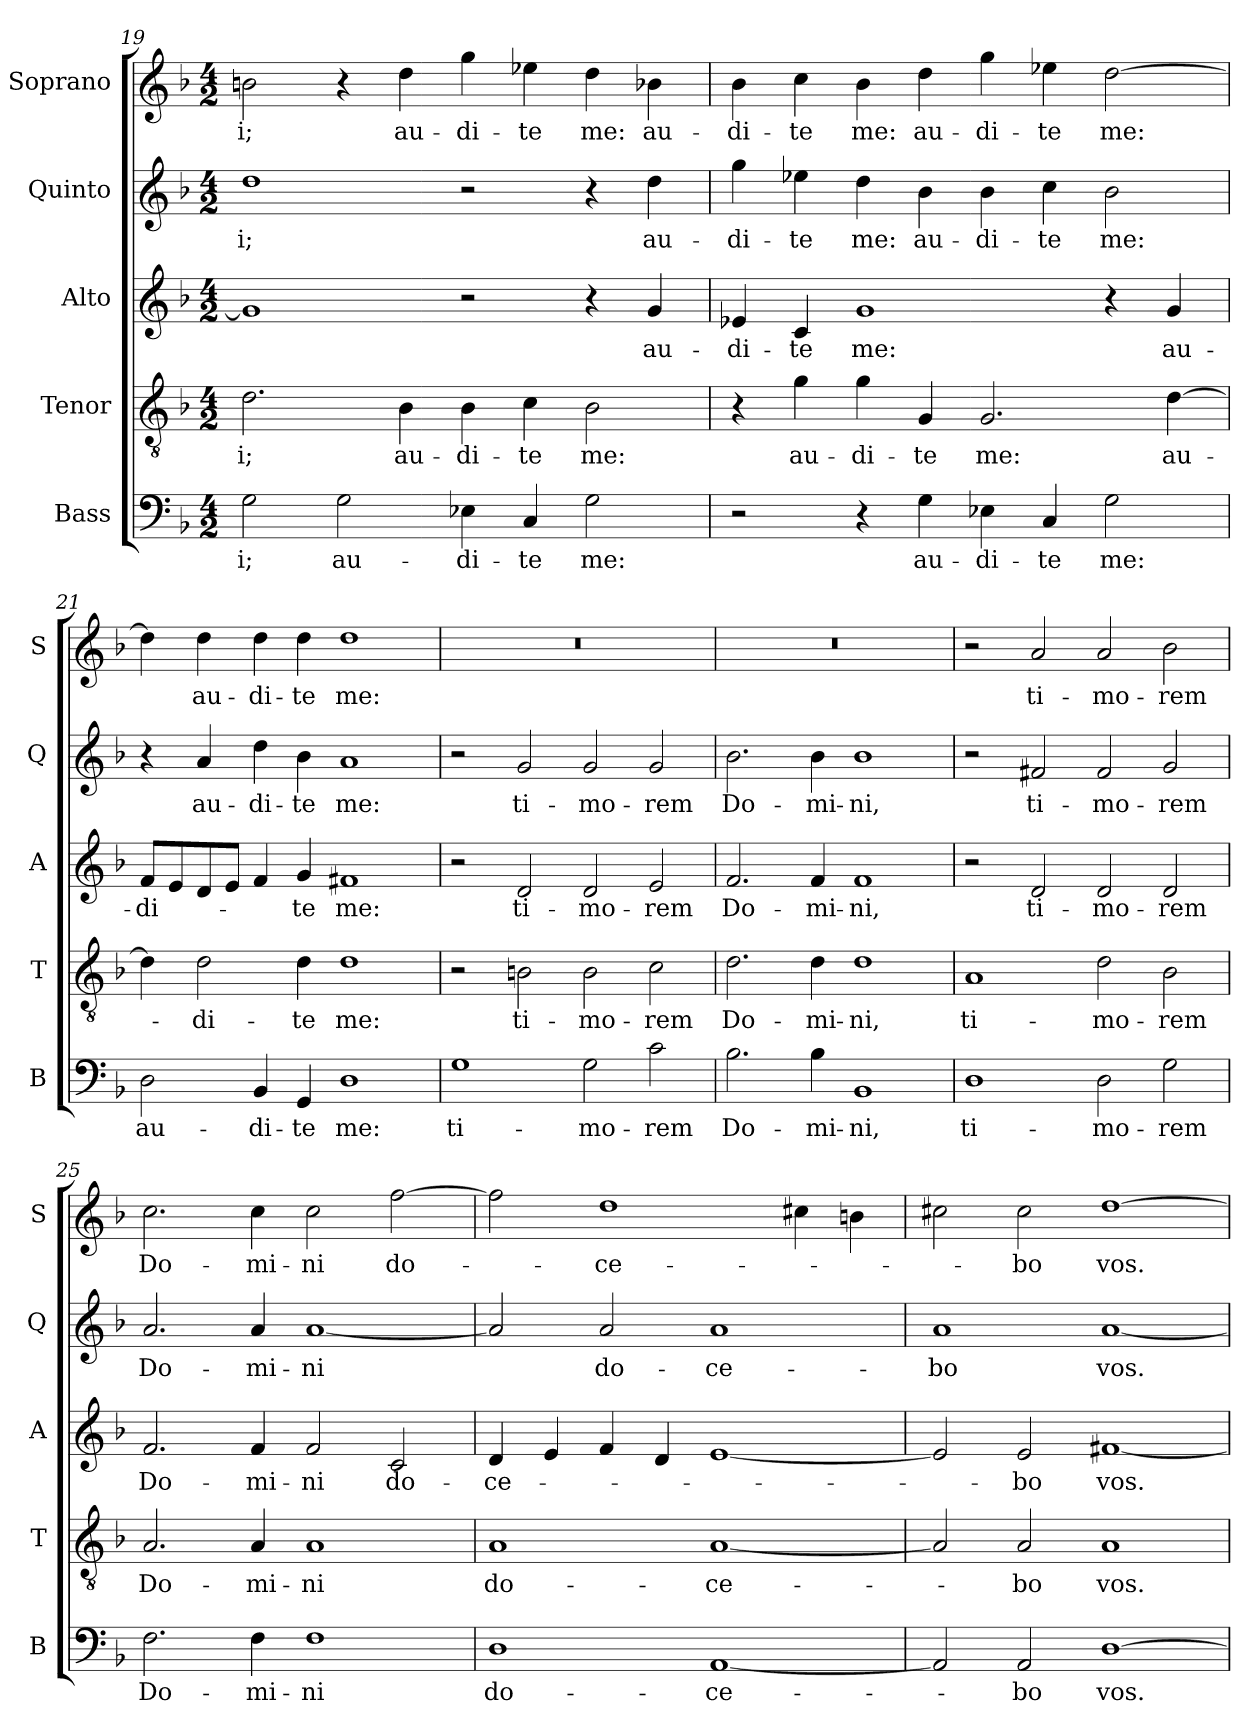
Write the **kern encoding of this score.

**kern	**text	**kern	**text	**kern	**text	**kern	**text	**kern	**text
*part5	*part5	*part4	*part4	*part3	*part3	*part2	*part2	*part1	*part1
*staff5	*staff5	*staff4	*staff4	*staff3	*staff3	*staff2	*staff2	*staff1	*staff1
*I"Bass	*	*I"Tenor	*	*I"Alto	*	*I"Quinto	*	*I"Soprano	*
*I'B	*	*I'T	*	*I'A	*	*I'Q	*	*I'S	*
*clefF4	*	*clefGv2	*	*clefG2	*	*clefG2	*	*clefG2	*
*k[b-]	*	*k[b-]	*	*k[b-]	*	*k[b-]	*	*k[b-]	*
*F:	*	*F:	*	*F:	*	*F:	*	*F:	*
*M4/2	*	*M4/2	*	*M4/2	*	*M4/2	*	*M4/2	*
=19	=19	=19	=19	=19	=19	=19	=19	=19	=19
!	!LO:LY:b	!	!LO:LY:b	!	!	!	!LO:LY:b	!	!LO:LY:b
2G\	-i;	2.d\	-i;	1g]	.	1dd	-i;	2bn\	-i;
!	!LO:LY:b	!	!	!	!	!	!	!	!
2G\	au-	.	.	.	.	.	.	4r	.
!	!	!	!LO:LY:b	!	!	!	!	!	!LO:LY:b
.	.	4B-\	au-	.	.	.	.	4dd\	au-
!	!LO:LY:b	!	!LO:LY:b	!	!	!	!	!	!LO:LY:b
4E-X\	-di-	4B-\	-di-	2r	.	2r	.	4gg\	-di-
!	!LO:LY:b	!	!LO:LY:b	!	!	!	!	!	!LO:LY:b
4C/	-te	4c\	-te	.	.	.	.	4ee-X\	-te
!	!LO:LY:b	!	!LO:LY:b	!	!	!	!	!	!LO:LY:b
2G\	me:	2B-\	me:	4r	.	4r	.	4dd\	me:
!	!	!	!	!	!LO:LY:b	!	!LO:LY:b	!	!LO:LY:b
.	.	.	.	4g/	au-	4dd\	au-	4b-X\	au-
!!LO:LB:g=z
=20	=20	=20	=20	=20	=20	=20	=20	=20	=20
!	!	!	!	!	!LO:LY:b	!	!LO:LY:b	!	!LO:LY:b
2r	.	4r	.	4e-X/	-di-	4gg\	-di-	4b-\	-di-
!	!	!	!LO:LY:b	!	!LO:LY:b	!	!LO:LY:b	!	!LO:LY:b
.	.	4g\	au-	4c/	-te	4ee-X\	-te	4cc\	-te
!	!	!	!LO:LY:b	!	!LO:LY:b	!	!LO:LY:b	!	!LO:LY:b
4r	.	4g\	-di-	1g	me:	4dd\	me:	4b-\	me:
!	!LO:LY:b	!	!LO:LY:b	!	!	!	!LO:LY:b	!	!LO:LY:b
4G\	au-	4G/	-te	.	.	4b-\	au-	4dd\	au-
!	!LO:LY:b	!	!LO:LY:b	!	!	!	!LO:LY:b	!	!LO:LY:b
4E-X\	-di-	2.G/	me:	.	.	4b-\	-di-	4gg\	-di-
!	!LO:LY:b	!	!	!	!	!	!LO:LY:b	!	!LO:LY:b
4C/	-te	.	.	.	.	4cc\	-te	4ee-X\	-te
!	!LO:LY:b	!	!	!	!	!	!LO:LY:b	!	!LO:LY:b
2G\	me:	.	.	4r	.	2b-\	me:	[2dd\	me:
!	!	!	!LO:LY:b	!	!LO:LY:b	!	!	!	!
.	.	[4d\	au-	4g/	au-	.	.	.	.
=21	=21	=21	=21	=21	=21	=21	=21	=21	=21
!	!LO:LY:b	!	!	!	!LO:LY:b	!	!	!	!
2D\	au-	4d\]	.	8f/L	-di-	4r	.	4dd\]	.
.	.	.	.	8e/	.	.	.	.	.
!	!	!	!LO:LY:b	!	!	!	!LO:LY:b	!	!LO:LY:b
.	.	2d\	-di-	8d/	.	4a/	au-	4dd\	au-
.	.	.	.	8e/J	.	.	.	.	.
!	!LO:LY:b	!	!	!	!	!	!LO:LY:b	!	!LO:LY:b
4BB-/	-di-	.	.	4f/	.	4dd\	-di-	4dd\	-di-
!	!LO:LY:b	!	!LO:LY:b	!	!LO:LY:b	!	!LO:LY:b	!	!LO:LY:b
4GG/	-te	4d\	-te	4g/	-te	4b-\	-te	4dd\	-te
!	!LO:LY:b	!	!LO:LY:b	!	!LO:LY:b	!	!LO:LY:b	!	!LO:LY:b
1D	me:	1d	me:	1f#X	me:	1a	me:	1dd	me:
=22	=22	=22	=22	=22	=22	=22	=22	=22	=22
!	!LO:LY:b	!	!	!	!	!	!	!	!
1G	ti-	2r	.	2r	.	2r	.	0r	.
!	!	!	!LO:LY:b	!	!LO:LY:b	!	!LO:LY:b	!	!
.	.	2Bn\	ti-	2d/	ti-	2g/	ti-	.	.
!	!LO:LY:b	!	!LO:LY:b	!	!LO:LY:b	!	!LO:LY:b	!	!
2G\	-mo-	2B\	-mo-	2d/	-mo-	2g/	-mo-	.	.
!	!LO:LY:b	!	!LO:LY:b	!	!LO:LY:b	!	!LO:LY:b	!	!
2c\	-rem	2c\	-rem	2e/	-rem	2g/	-rem	.	.
=23	=23	=23	=23	=23	=23	=23	=23	=23	=23
!	!LO:LY:b	!	!LO:LY:b	!	!LO:LY:b	!	!LO:LY:b	!	!
2.B-\	Do-	2.d\	Do-	2.f/	Do-	2.b-\	Do-	0r	.
!	!LO:LY:b	!	!LO:LY:b	!	!LO:LY:b	!	!LO:LY:b	!	!
4B-\	-mi-	4d\	-mi-	4f/	-mi-	4b-\	-mi-	.	.
!	!LO:LY:b	!	!LO:LY:b	!	!LO:LY:b	!	!LO:LY:b	!	!
1BB-	-ni,	1d	-ni,	1f	-ni,	1b-	-ni,	.	.
!!LO:PB:g=z
=24	=24	=24	=24	=24	=24	=24	=24	=24	=24
!	!LO:LY:b	!	!LO:LY:b	!	!	!	!	!	!
1D	ti-	1A	ti-	2r	.	2r	.	2r	.
!	!	!	!	!	!LO:LY:b	!	!LO:LY:b	!	!LO:LY:b
.	.	.	.	2d/	ti-	2f#X/	ti-	2a/	ti-
!	!LO:LY:b	!	!LO:LY:b	!	!LO:LY:b	!	!LO:LY:b	!	!LO:LY:b
2D\	-mo-	2d\	-mo-	2d/	-mo-	2f#/	-mo-	2a/	-mo-
!	!LO:LY:b	!	!LO:LY:b	!	!LO:LY:b	!	!LO:LY:b	!	!LO:LY:b
2G\	-rem	2B-\	-rem	2d/	-rem	2g/	-rem	2b-\	-rem
=25	=25	=25	=25	=25	=25	=25	=25	=25	=25
!	!LO:LY:b	!	!LO:LY:b	!	!LO:LY:b	!	!LO:LY:b	!	!LO:LY:b
2.F\	Do-	2.A/	Do-	2.f/	Do-	2.a/	Do-	2.cc\	Do-
!	!LO:LY:b	!	!LO:LY:b	!	!LO:LY:b	!	!LO:LY:b	!	!LO:LY:b
4F\	-mi-	4A/	-mi-	4f/	-mi-	4a/	-mi-	4cc\	-mi-
!	!LO:LY:b	!	!LO:LY:b	!	!LO:LY:b	!	!LO:LY:b	!	!LO:LY:b
1F	-ni	1A	-ni	2f/	-ni	[1a	-ni	2cc\	-ni
!	!	!	!	!	!LO:LY:b	!	!	!	!LO:LY:b
.	.	.	.	2c/	do-	.	.	[2ff\	do-
=26	=26	=26	=26	=26	=26	=26	=26	=26	=26
!	!LO:LY:b	!	!LO:LY:b	!	!LO:LY:b	!	!	!	!
1D	do-	1A	do-	4d/	-ce-	2a/]	.	2ff\]	.
.	.	.	.	4e/	.	.	.	.	.
!	!	!	!	!	!	!	!LO:LY:b	!	!LO:LY:b
.	.	.	.	4f/	.	2a/	do-	1dd	-ce-
.	.	.	.	4d/	.	.	.	.	.
!	!LO:LY:b	!	!LO:LY:b	!	!	!	!LO:LY:b	!	!
[1AA	-ce-	[1A	-ce-	[1e	.	1a	-ce-	.	.
.	.	.	.	.	.	.	.	4cc#X\	.
.	.	.	.	.	.	.	.	4bn\	.
=27	=27	=27	=27	=27	=27	=27	=27	=27	=27
!	!	!	!	!	!	!	!LO:LY:b	!	!
2AA/]	.	2A/]	.	2e/]	.	1a	-bo	2cc#X\	.
!	!LO:LY:b	!	!LO:LY:b	!	!LO:LY:b	!	!	!	!LO:LY:b
2AA/	-bo	2A/	-bo	2e/	-bo	.	.	2cc#\	-bo
!	!LO:LY:b	!	!LO:LY:b	!	!LO:LY:b	!	!LO:LY:b	!	!LO:LY:b
[1D	vos.	1A	vos.	[1f#X	vos.	[1a	vos.	[1dd	vos.
=	=	=	=	=	=	=	=	=	=
*-	*-	*-	*-	*-	*-	*-	*-	*-	*-
